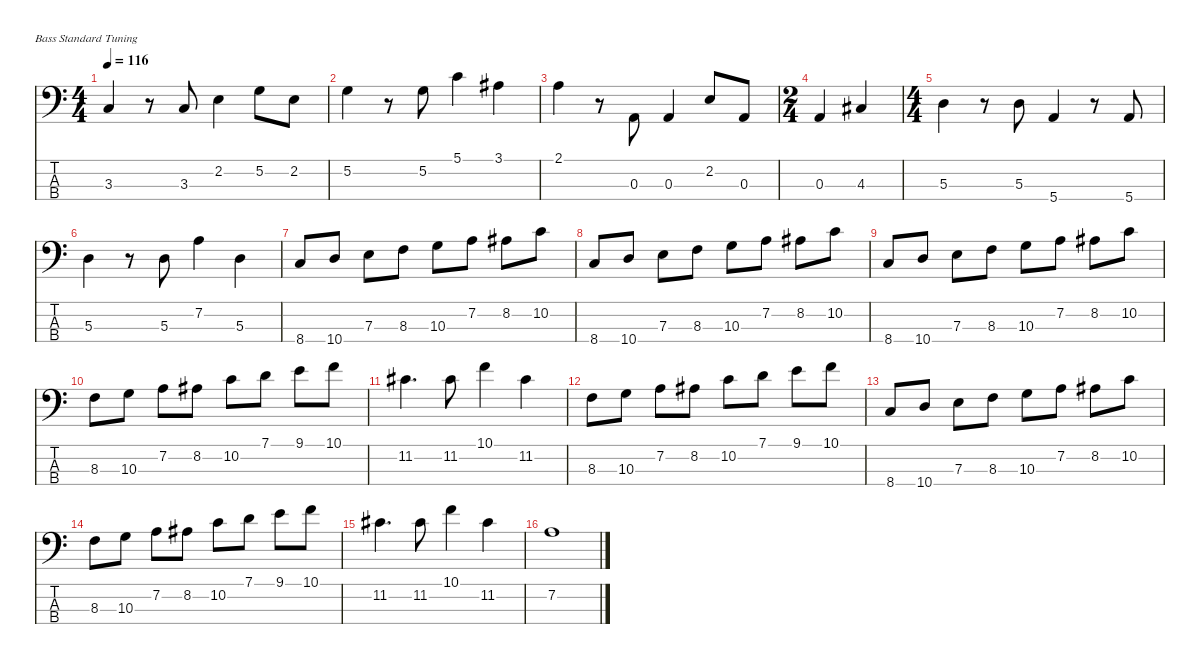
\defaultSystemsLayout 4
\hideDynamics
\bracketExtendMode nobrackets
\singleTrackTrackNamePolicy hidden
\multiTrackTrackNamePolicy hidden
\firstSystemTrackNameMode fullname
\firstSystemTrackNameOrientation horizontal
\otherSystemsTrackNameOrientation horizontal
\track ("Bass" "el.bs.") {instrument electricbassfinger}
\staff {score tabs}
\tuning (G2 D2 A1 E1)
\ts (4 4)
\tempo 116
\clef f4
\ks c
3.3.4{dy f beam Up} r.8{beam Up} 3.3.8{beam Up} 2.2.4{beam Down} 5.2.8{beam Down} 2.2.8{beam Down} |
5.2.4{beam Down} r.8{beam Down} 5.2.8{beam Down} 5.1.4{beam Down} 3.1{acc #}.4{beam Down} |
2.1.4{beam Down} r.8{beam Down} 0.3.8{beam Up} 0.3.4{beam Up} 2.2.8{beam Up} 0.3.8{beam Up} |
\ts (2 4)
0.3.4{beam Up} 4.3{acc #}.4{beam Up} |
\ts (4 4)
5.3.4{beam Down} r.8{beam Down} 5.3.8{beam Down} 5.4.4{beam Up} r.8{beam Up} 5.4.8{beam Up} |
5.3.4{beam Down} r.8{beam Down} 5.3.8{beam Down} 7.2.4{beam Down} 5.3.4{beam Down} |
8.4.8{beam Up} 10.4.8{beam Up} 7.3.8{beam Down} 8.3.8{beam Down} 10.3.8{beam Down} 7.2.8{beam Down} 8.2{acc #}.8{beam Down} 10.2.8{beam Down} |
8.4.8{beam Up} 10.4.8{beam Up} 7.3.8{beam Down} 8.3.8{beam Down} 10.3.8{beam Down} 7.2.8{beam Down} 8.2{acc #}.8{beam Down} 10.2.8{beam Down} |
8.4.8{beam Up} 10.4.8{beam Up} 7.3.8{beam Down} 8.3.8{beam Down} 10.3.8{beam Down} 7.2.8{beam Down} 8.2{acc #}.8{beam Down} 10.2.8{beam Down} |
8.3.8{beam Down} 10.3.8{beam Down} 7.2.8{beam Down} 8.2{acc #}.8{beam Down} 10.2.8{beam Down} 7.1.8{beam Down} 9.1.8{beam Down} 10.1.8{beam Down} |
11.2{acc #}.4{d beam Down} 11.2{acc #}.8{beam Down} 10.1.4{beam Down} 11.2{acc #}.4{beam Down} |
8.3.8{beam Down} 10.3.8{beam Down} 7.2.8{beam Down} 8.2{acc #}.8{beam Down} 10.2.8{beam Down} 7.1.8{beam Down} 9.1.8{beam Down} 10.1.8{beam Down} |
8.4.8{beam Up} 10.4.8{beam Up} 7.3.8{beam Down} 8.3.8{beam Down} 10.3.8{beam Down} 7.2.8{beam Down} 8.2{acc #}.8{beam Down} 10.2.8{beam Down} |
8.3.8{beam Down} 10.3.8{beam Down} 7.2.8{beam Down} 8.2{acc #}.8{beam Down} 10.2.8{beam Down} 7.1.8{beam Down} 9.1.8{beam Down} 10.1.8{beam Down} |
11.2{acc #}.4{d beam Down} 11.2{acc #}.8{beam Down} 10.1.4{beam Down} 11.2{acc #}.4{beam Down} |
7.2.1{beam Down}
